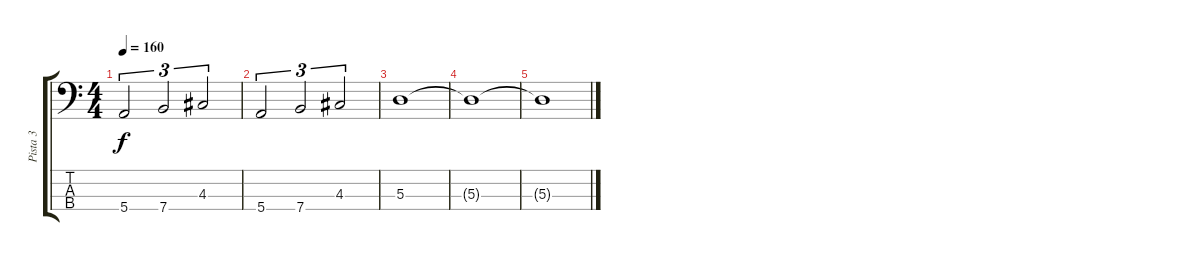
\track ("Pista 3" "Pista 3") {instrument electricbassfinger}
\staff {score tabs}
\tuning (G2 D2 A1 E1) {hide}
\ts (4 4)
\tempo 160
\clef f4
\ks c
5.4.2{tu (3 2) dy f} 7.4.2{tu (3 2)} 4.3.2{tu (3 2)} |
5.4.2{tu (3 2)} 7.4.2{tu (3 2)} 4.3.2{tu (3 2)} |
5.3.1 |
5.3{t}.1 |
5.3{t}.1
